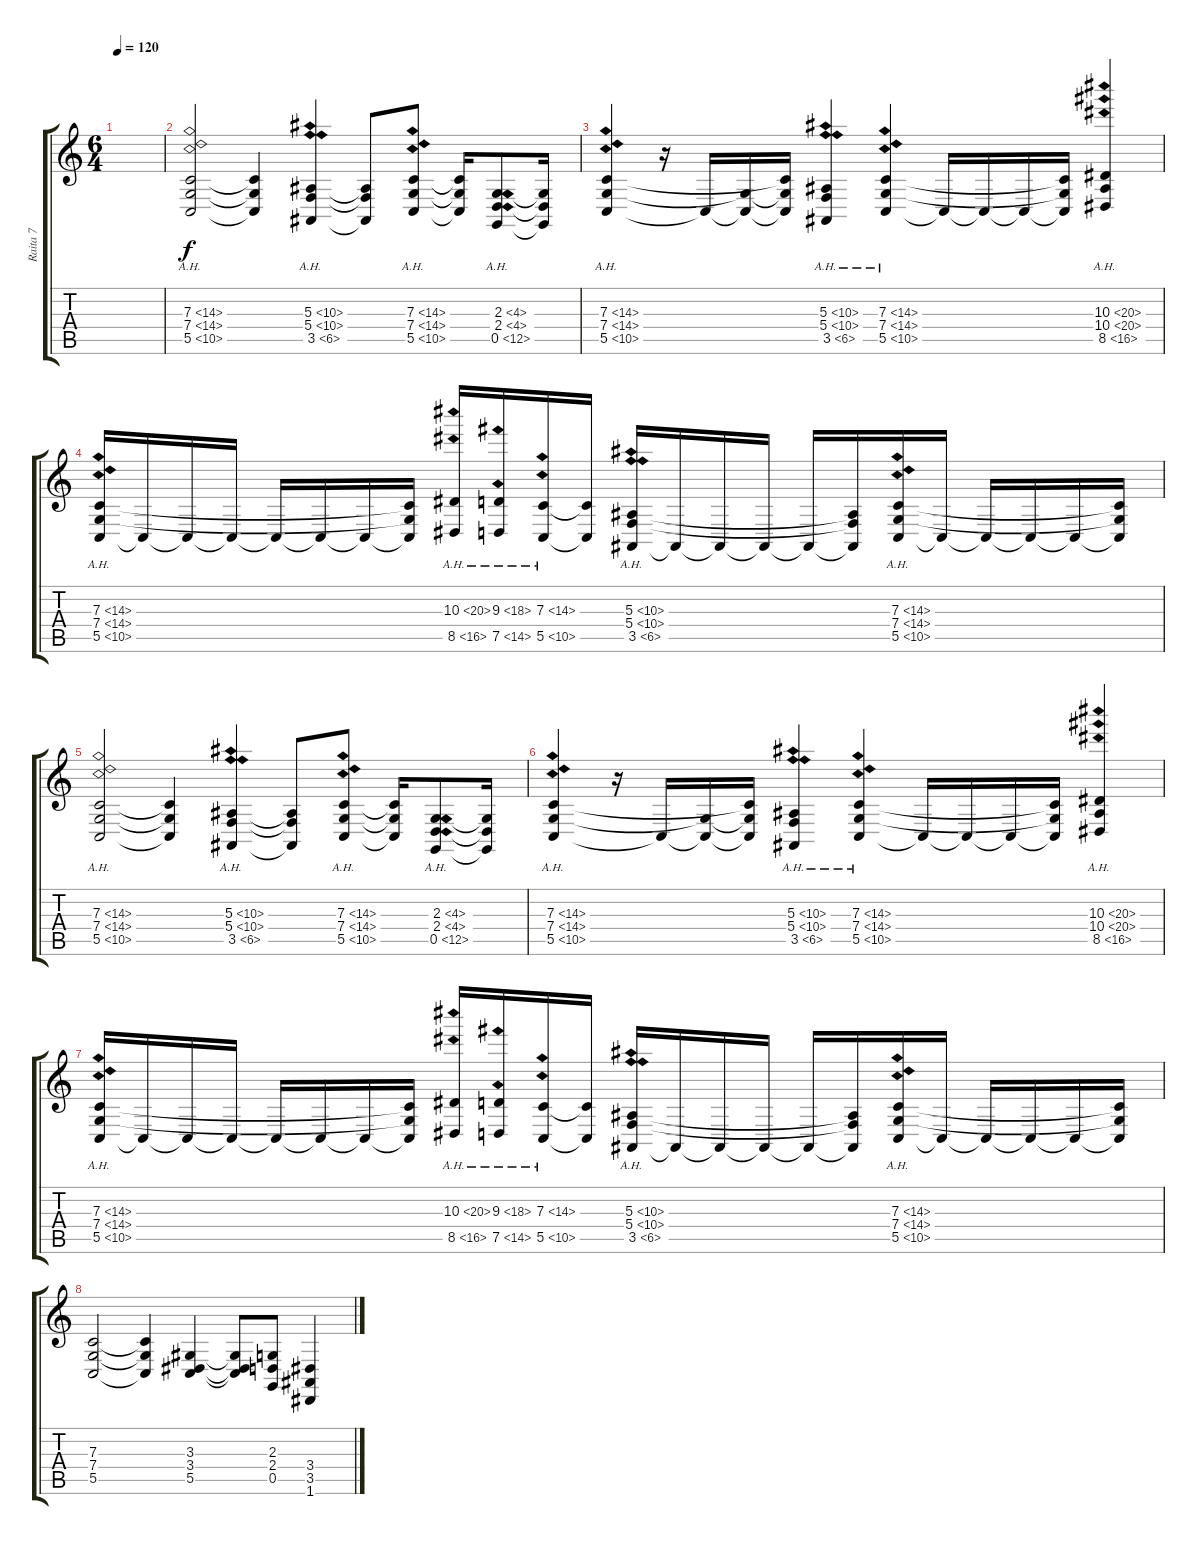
\track ("Raita 7" "Raita 7") {instrument choiraahs}
\staff {score tabs}
\tuning (D4 A3 F3 C3 G2 D2) {hide}
\ts (6 4)
\tempo 120
\clef g2
\ks c
|
(7.3{ah 7} 7.4{ah 7} 5.5{ah 5}).2 (7.3{t} 7.4{t} 5.5{t}).4 (5.3{ah 5} 5.4{ah 5} 3.5{ah 3}).4 (5.3{t} 5.4{t} 3.5{t}).8 (7.3{ah 7} 7.4{ah 7} 5.5{ah 5}).8 (7.3{t} 7.4{t} 5.5{t}).16 (2.3{ah 2} 2.4{ah 2} 0.5{ah 12}).8 (2.3{t} 2.4{t} 0.5{t}).16 |
(7.3{ah 7} 7.4{ah 7} 5.5{ah 5}).4 r.16 5.5{t}.16 (7.4{t} 5.5{t}).16 (7.3{t} 7.4{t} 5.5{t}).16 (5.3{ah 5} 5.4{ah 5} 3.5{ah 3}).4 (7.3{ah 7} 7.4{ah 7} 5.5{ah 5}).4 5.5{t}.16 5.5{t}.16 5.5{t}.16 (7.3{t} 7.4{t} 5.5{t}).16 (10.3{ah 10} 10.4{ah 10} 8.5{ah 8}).4 |
(7.3{ah 7} 7.4{ah 7} 5.5{ah 5}).16 5.5{t}.16 5.5{t}.16 5.5{t}.16 5.5{t}.16 5.5{t}.16 5.5{t}.16 (7.3{t} 7.4{t} 5.5{t}).16 (10.3{ah 10} 8.5{ah 8}).16 (9.3{ah 9} 7.5{ah 7}).16 (7.3{ah 7} 5.5{ah 5}).16 (7.3{t} 5.5{t}).16 (5.3{ah 5} 5.4{ah 5} 3.5{ah 3}).16 3.5{t}.16 3.5{t}.16 3.5{t}.16 3.5{t}.16 (5.3{t} 5.4{t} 3.5{t}).16 (7.3{ah 7} 7.4{ah 7} 5.5{ah 5}).16 5.5{t}.16 5.5{t}.16 5.5{t}.16 5.5{t}.16 (7.3{t} 7.4{t} 5.5{t}).16 |
(7.3{ah 7} 7.4{ah 7} 5.5{ah 5}).2 (7.3{t} 7.4{t} 5.5{t}).4 (5.3{ah 5} 5.4{ah 5} 3.5{ah 3}).4 (5.3{t} 5.4{t} 3.5{t}).8 (7.3{ah 7} 7.4{ah 7} 5.5{ah 5}).8 (7.3{t} 7.4{t} 5.5{t}).16 (2.3{ah 2} 2.4{ah 2} 0.5{ah 12}).8 (2.3{t} 2.4{t} 0.5{t}).16 |
(7.3{ah 7} 7.4{ah 7} 5.5{ah 5}).4 r.16 5.5{t}.16 (7.4{t} 5.5{t}).16 (7.3{t} 7.4{t} 5.5{t}).16 (5.3{ah 5} 5.4{ah 5} 3.5{ah 3}).4 (7.3{ah 7} 7.4{ah 7} 5.5{ah 5}).4 5.5{t}.16 5.5{t}.16 5.5{t}.16 (7.3{t} 7.4{t} 5.5{t}).16 (10.3{ah 10} 10.4{ah 10} 8.5{ah 8}).4 |
(7.3{ah 7} 7.4{ah 7} 5.5{ah 5}).16 5.5{t}.16 5.5{t}.16 5.5{t}.16 5.5{t}.16 5.5{t}.16 5.5{t}.16 (7.3{t} 7.4{t} 5.5{t}).16 (10.3{ah 10} 8.5{ah 8}).16 (9.3{ah 9} 7.5{ah 7}).16 (7.3{ah 7} 5.5{ah 5}).16 (7.3{t} 5.5{t}).16 (5.3{ah 5} 5.4{ah 5} 3.5{ah 3}).16 3.5{t}.16 3.5{t}.16 3.5{t}.16 3.5{t}.16 (5.3{t} 5.4{t} 3.5{t}).16 (7.3{ah 7} 7.4{ah 7} 5.5{ah 5}).16 5.5{t}.16 5.5{t}.16 5.5{t}.16 5.5{t}.16 (7.3{t} 7.4{t} 5.5{t}).16 |
(7.3 7.4 5.5).2 (7.3{t} 7.4{t} 5.5{t}).4 (3.3 3.4 5.5).4 (3.3{t} 3.4{t} 5.5{t}).8 (2.3 2.4 0.5).8 (3.4 3.5 1.6).4
